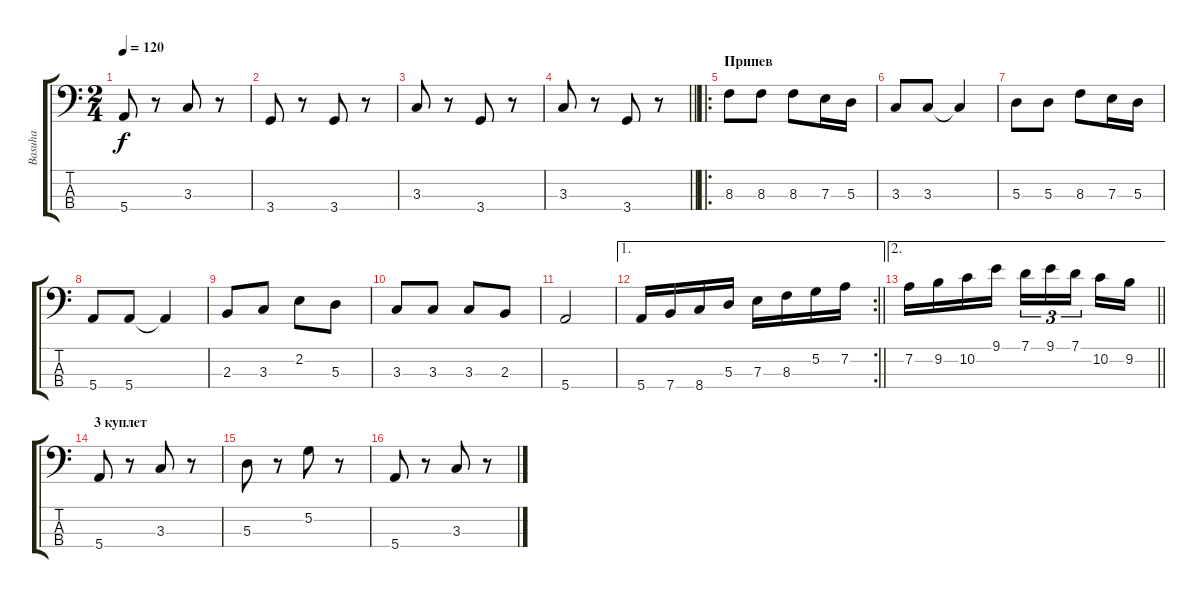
\track ("Basuha" "Basuha") {solo instrument electricbassfinger}
\staff {score tabs}
\tuning (G2 D2 A1 E1) {hide}
\ts (2 4)
\tempo 120
\clef f4
\ks c
5.4.8{dy f} r.8 3.3.8 r.8 |
3.4.8 r.8 3.4.8 r.8 |
3.3.8 r.8 3.4.8 r.8 |
\barLineRight lightlight
3.3.8 r.8 3.4.8 r.8 |
\ro
\section ("" "Припев")
8.3.8 8.3.8 8.3.8 7.3.16 5.3.16 |
3.3.8 3.3.8 3.3{t}.4 |
5.3.8 5.3.8 8.3.8 7.3.16 5.3.16 |
5.4.8 5.4.8 5.4{t}.4 |
2.3.8 3.3.8 2.2.8 5.3.8 |
3.3.8 3.3.8 3.3.8 2.3.8 |
5.4.2 |
\ae 1
\rc 2
\barLineRight lightlight
5.4.16 7.4.16 8.4.16 5.3.16 7.3.16 8.3.16 5.2.16 7.2.16 |
\ae 2
\barLineRight lightlight
7.2.16 9.2.16 10.2.16 9.1.16 7.1.16{tu (3 2)} 9.1.16{tu (3 2)} 7.1.16{tu (3 2) beam splitsecondary} 10.2.16 9.2.16 |
\section ("" "3 куплет")
5.4.8 r.8 3.3.8 r.8 |
5.3.8 r.8 5.2.8 r.8 |
5.4.8 r.8 3.3.8 r.8
